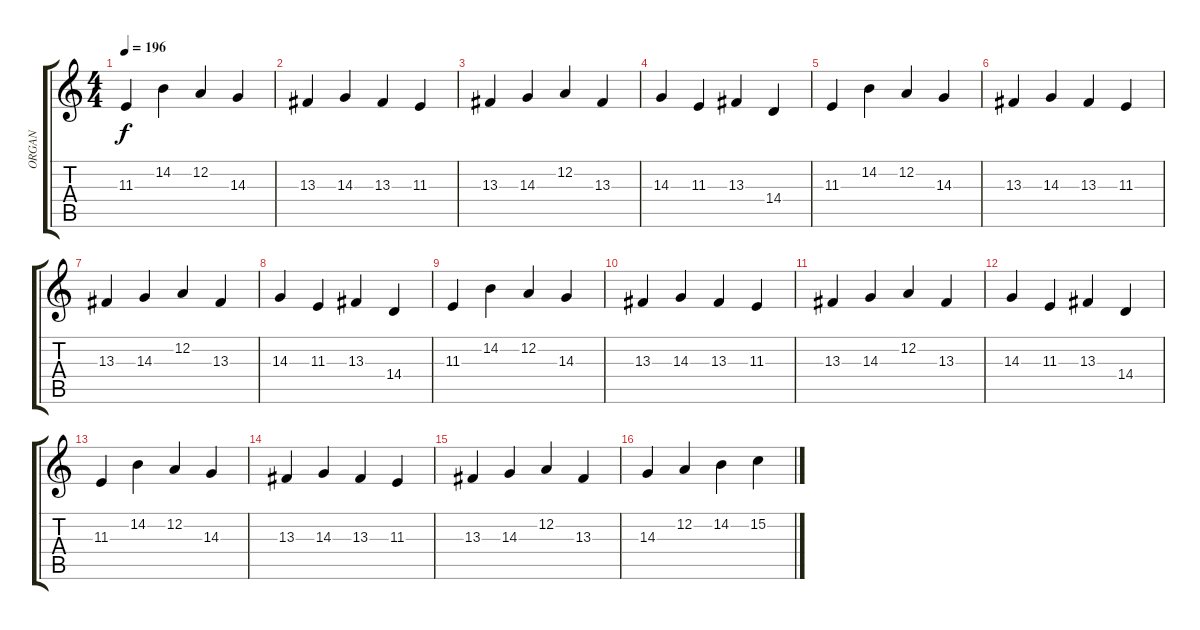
\track ("ORGAN" "ORGAN") {instrument churchorgan}
\staff {score tabs}
\tuning (D4 A3 F3 C3 G2 D2) {hide}
\ts (4 4)
\tempo 196
\clef g2
\ks c
11.3.4{dy f volume 13} 14.2.4 12.2.4 14.3.4 |
13.3.4 14.3.4 13.3.4 11.3.4 |
13.3.4 14.3.4 12.2.4 13.3.4 |
14.3.4 11.3.4 13.3.4 14.4.4 |
11.3.4 14.2.4 12.2.4 14.3.4 |
13.3.4 14.3.4 13.3.4 11.3.4 |
13.3.4 14.3.4 12.2.4 13.3.4 |
14.3.4 11.3.4 13.3.4 14.4.4 |
11.3.4 14.2.4 12.2.4 14.3.4 |
13.3.4 14.3.4 13.3.4 11.3.4 |
13.3.4 14.3.4 12.2.4 13.3.4 |
14.3.4 11.3.4 13.3.4 14.4.4 |
11.3.4 14.2.4 12.2.4 14.3.4 |
13.3.4 14.3.4 13.3.4 11.3.4 |
13.3.4 14.3.4 12.2.4 13.3.4 |
14.3.4 12.2.4 14.2.4 15.2.4
